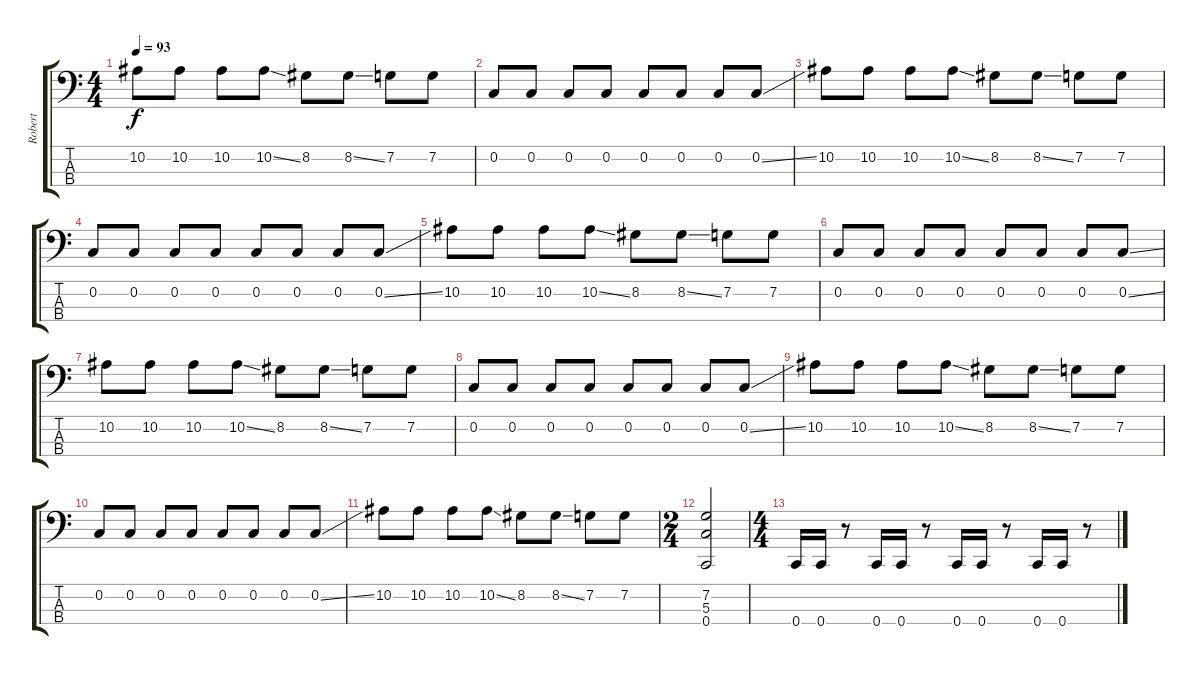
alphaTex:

\track ("Robert" "Robert") {instrument electricbassfinger}
\staff {score tabs}
\tuning (F2 C2 G1 C1) {hide}
\ts (4 4)
\tempo 93
\clef f4
\ks c
10.2.8{dy f} 10.2.8 10.2.8 10.2{ss}.8 8.2.8 8.2{ss}.8 7.2.8 7.2.8 |
0.2.8 0.2.8 0.2.8 0.2.8 0.2.8 0.2.8 0.2.8 0.2{ss}.8 |
10.2.8 10.2.8 10.2.8 10.2{ss}.8 8.2.8 8.2{ss}.8 7.2.8 7.2.8 |
0.2.8 0.2.8 0.2.8 0.2.8 0.2.8 0.2.8 0.2.8 0.2{ss}.8 |
10.2.8 10.2.8 10.2.8 10.2{ss}.8 8.2.8 8.2{ss}.8 7.2.8 7.2.8 |
0.2.8 0.2.8 0.2.8 0.2.8 0.2.8 0.2.8 0.2.8 0.2{ss}.8 |
10.2.8 10.2.8 10.2.8 10.2{ss}.8 8.2.8 8.2{ss}.8 7.2.8 7.2.8 |
0.2.8 0.2.8 0.2.8 0.2.8 0.2.8 0.2.8 0.2.8 0.2{ss}.8 |
10.2.8 10.2.8 10.2.8 10.2{ss}.8 8.2.8 8.2{ss}.8 7.2.8 7.2.8 |
0.2.8 0.2.8 0.2.8 0.2.8 0.2.8 0.2.8 0.2.8 0.2{ss}.8 |
10.2.8 10.2.8 10.2.8 10.2{ss}.8 8.2.8 8.2{ss}.8 7.2.8 7.2.8 |
\ts (2 4)
(7.2 5.3 0.4).2 |
\ts (4 4)
0.4.16 0.4.16 r.8 0.4.16 0.4.16 r.8 0.4.16 0.4.16 r.8 0.4.16 0.4.16 r.8
